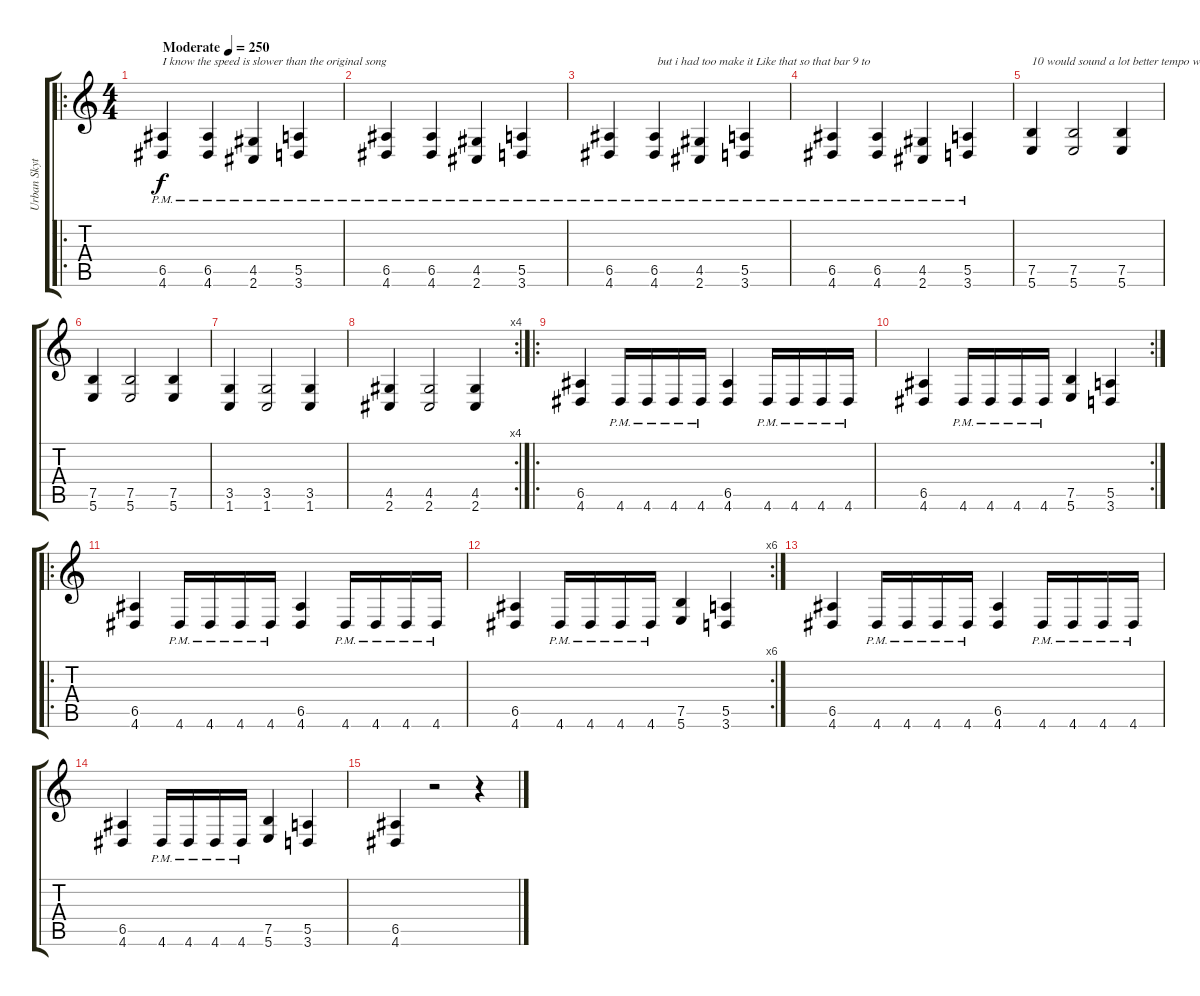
\track ("Urban Skytt" "Urban Skyt") {instrument distortionguitar}
\staff {score tabs}
\tuning (B3 Gb3 D3 A2 E2 B1) {hide}
\ro
\ts (4 4)
\tempo (250 "Moderate")
\clef g2
\ks c
(6.5{pm} 4.6{pm}).4{txt "I know the speed is slower than the original song" dy f instrument distortionguitar} (6.5{pm} 4.6{pm}).4 (4.5{pm} 2.6{pm}).4 (5.5{pm} 3.6{pm}).4 |
(6.5{pm} 4.6{pm}).4 (6.5{pm} 4.6{pm}).4 (4.5{pm} 2.6{pm}).4 (5.5{pm} 3.6{pm}).4 |
(6.5{pm} 4.6{pm}).4 (6.5{pm} 4.6{pm}).4{txt " but i had too make it Like that so that bar 9 to "} (4.5{pm} 2.6{pm}).4 (5.5{pm} 3.6{pm}).4 |
(6.5{pm} 4.6{pm}).4 (6.5{pm} 4.6{pm}).4 (4.5{pm} 2.6{pm}).4 (5.5{pm} 3.6{pm}).4 |
(7.5 5.6).4{txt "10 would sound a lot better tempo wise"} (7.5 5.6).2 (7.5 5.6).4 |
(7.5 5.6).4 (7.5 5.6).2 (7.5 5.6).4 |
(3.5 1.6).4 (3.5 1.6).2 (3.5 1.6).4 |
\rc 4
(4.5 2.6).4 (4.5 2.6).2 (4.5 2.6).4 |
\ro
(6.5 4.6).4 4.6{pm}.16 4.6{pm}.16 4.6{pm}.16 4.6{pm}.16 (6.5 4.6).4 4.6{pm}.16 4.6{pm}.16 4.6{pm}.16 4.6{pm}.16 |
\rc 2
(6.5 4.6).4 4.6{pm}.16 4.6{pm}.16 4.6{pm}.16 4.6{pm}.16 (7.5 5.6).4 (5.5 3.6).4 |
\ro
(6.5 4.6).4 4.6{pm}.16 4.6{pm}.16 4.6{pm}.16 4.6{pm}.16 (6.5 4.6).4 4.6{pm}.16 4.6{pm}.16 4.6{pm}.16 4.6{pm}.16 |
\rc 6
(6.5 4.6).4 4.6{pm}.16 4.6{pm}.16 4.6{pm}.16 4.6{pm}.16 (7.5 5.6).4 (5.5 3.6).4 |
(6.5 4.6).4 4.6{pm}.16 4.6{pm}.16 4.6{pm}.16 4.6{pm}.16 (6.5 4.6).4 4.6{pm}.16 4.6{pm}.16 4.6{pm}.16 4.6{pm}.16 |
(6.5 4.6).4 4.6{pm}.16 4.6{pm}.16 4.6{pm}.16 4.6{pm}.16 (7.5 5.6).4 (5.5 3.6).4 |
(6.5 4.6).4 r.2 r.4
